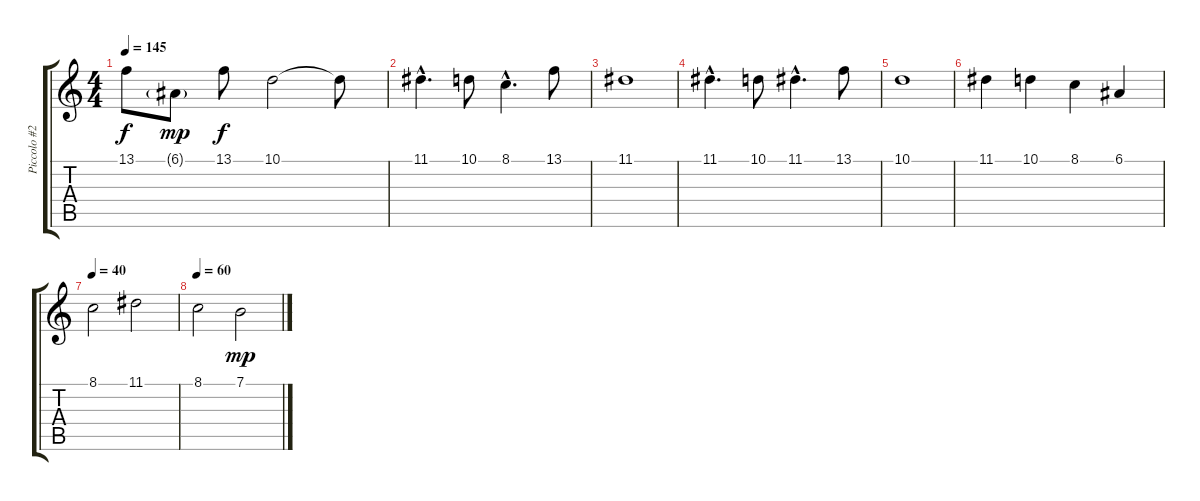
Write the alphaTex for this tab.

\track ("Piccolo #2" "Piccolo #2") {instrument piccolo}
\staff {score tabs}
\tuning (E4 B3 G3 D3 A2 E2) {hide}
\ts (4 4)
\tempo 145
\clef g2
\ks c
13.1{t}.8{dy f} 6.1{g}.8{dy mp} 13.1.8{dy f} 10.1.2 10.1{t}.8 |
11.1{hac}.4{d volume 7} 10.1.8 8.1{hac}.4{d} 13.1.8 |
11.1.1 |
11.1{hac}.4{d} 10.1.8 11.1{hac}.4{d} 13.1.8 |
10.1.1 |
11.1.4 10.1.4 8.1.4 6.1.4 |
\tempo 40
8.1.2{volume 13} 11.1.2 |
\tempo 60
8.1.2 7.1.2{dy mp}
